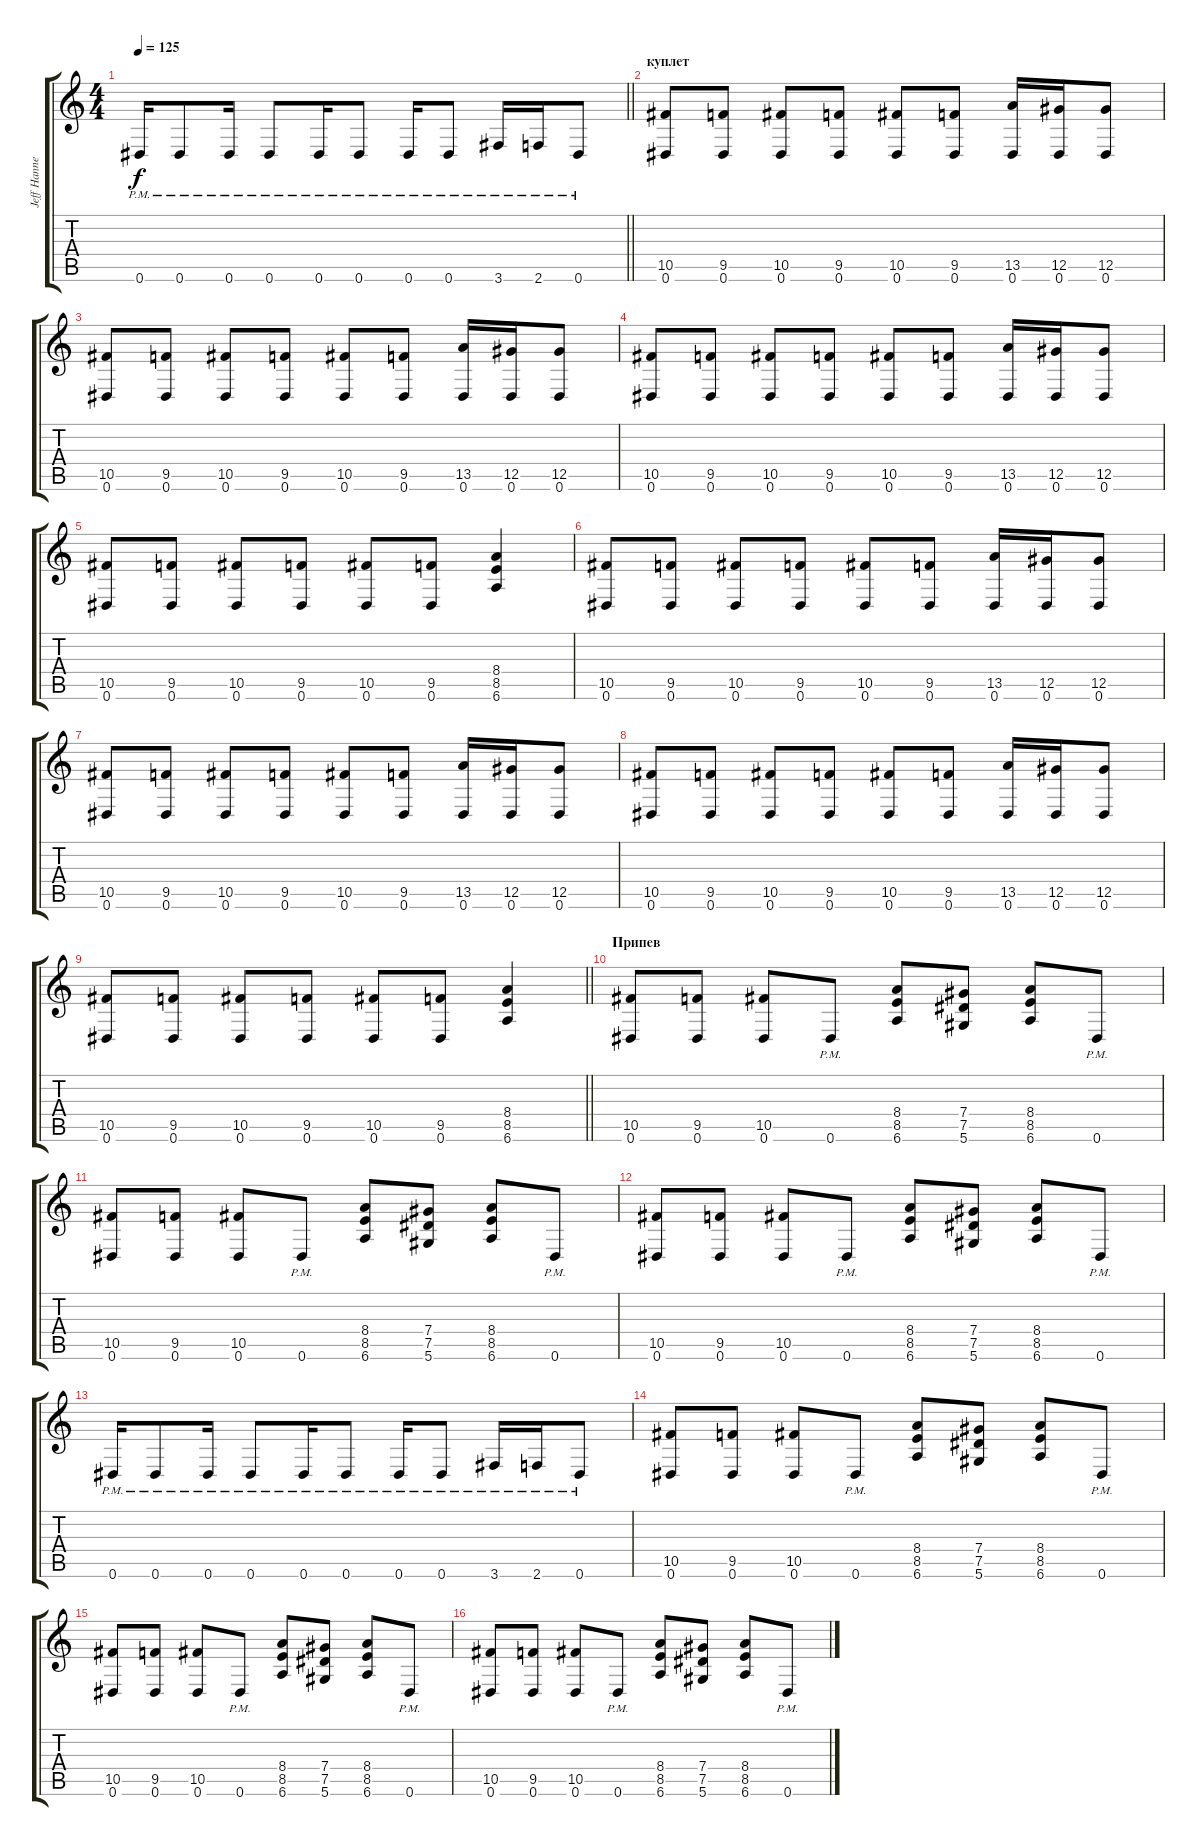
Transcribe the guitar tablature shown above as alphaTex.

\track ("Jeff Hanneman" "Jeff Hanne") {instrument distortionguitar}
\staff {score tabs}
\tuning (Eb4 Bb3 Gb3 Db3 Ab2 Eb2) {hide}
\ts (4 4)
\tempo 125
\clef g2
\barLineRight lightlight
\ks c
0.6{pm}.16{dy f} 0.6{pm}.8 0.6{pm}.16 0.6{pm}.8 0.6{pm}.16 0.6{pm}.8 0.6{pm}.16 0.6{pm}.8 3.6{pm}.16 2.6{pm}.16 0.6{pm}.8 |
\section ("" "куплет")
(10.5 0.6).8 (9.5 0.6).8 (10.5 0.6).8 (9.5 0.6).8 (10.5 0.6).8 (9.5 0.6).8 (13.5 0.6).16 (12.5 0.6).16 (12.5 0.6).8 |
(10.5 0.6).8 (9.5 0.6).8 (10.5 0.6).8 (9.5 0.6).8 (10.5 0.6).8 (9.5 0.6).8 (13.5 0.6).16 (12.5 0.6).16 (12.5 0.6).8 |
(10.5 0.6).8 (9.5 0.6).8 (10.5 0.6).8 (9.5 0.6).8 (10.5 0.6).8 (9.5 0.6).8 (13.5 0.6).16 (12.5 0.6).16 (12.5 0.6).8 |
(10.5 0.6).8 (9.5 0.6).8 (10.5 0.6).8 (9.5 0.6).8 (10.5 0.6).8 (9.5 0.6).8 (8.4 8.5 6.6).4 |
(10.5 0.6).8 (9.5 0.6).8 (10.5 0.6).8 (9.5 0.6).8 (10.5 0.6).8 (9.5 0.6).8 (13.5 0.6).16 (12.5 0.6).16 (12.5 0.6).8 |
(10.5 0.6).8 (9.5 0.6).8 (10.5 0.6).8 (9.5 0.6).8 (10.5 0.6).8 (9.5 0.6).8 (13.5 0.6).16 (12.5 0.6).16 (12.5 0.6).8 |
(10.5 0.6).8 (9.5 0.6).8 (10.5 0.6).8 (9.5 0.6).8 (10.5 0.6).8 (9.5 0.6).8 (13.5 0.6).16 (12.5 0.6).16 (12.5 0.6).8 |
\barLineRight lightlight
(10.5 0.6).8 (9.5 0.6).8 (10.5 0.6).8 (9.5 0.6).8 (10.5 0.6).8 (9.5 0.6).8 (8.4 8.5 6.6).4 |
\section ("" "Припев")
(10.5 0.6).8 (9.5 0.6).8 (10.5 0.6).8 0.6{pm}.8 (8.4 8.5 6.6).8 (7.4 7.5 5.6).8 (8.4 8.5 6.6).8 0.6{pm}.8 |
(10.5 0.6).8 (9.5 0.6).8 (10.5 0.6).8 0.6{pm}.8 (8.4 8.5 6.6).8 (7.4 7.5 5.6).8 (8.4 8.5 6.6).8 0.6{pm}.8 |
(10.5 0.6).8 (9.5 0.6).8 (10.5 0.6).8 0.6{pm}.8 (8.4 8.5 6.6).8 (7.4 7.5 5.6).8 (8.4 8.5 6.6).8 0.6{pm}.8 |
0.6{pm}.16 0.6{pm}.8 0.6{pm}.16 0.6{pm}.8 0.6{pm}.16 0.6{pm}.8 0.6{pm}.16 0.6{pm}.8 3.6{pm}.16 2.6{pm}.16 0.6{pm}.8 |
(10.5 0.6).8 (9.5 0.6).8 (10.5 0.6).8 0.6{pm}.8 (8.4 8.5 6.6).8 (7.4 7.5 5.6).8 (8.4 8.5 6.6).8 0.6{pm}.8 |
(10.5 0.6).8 (9.5 0.6).8 (10.5 0.6).8 0.6{pm}.8 (8.4 8.5 6.6).8 (7.4 7.5 5.6).8 (8.4 8.5 6.6).8 0.6{pm}.8 |
(10.5 0.6).8 (9.5 0.6).8 (10.5 0.6).8 0.6{pm}.8 (8.4 8.5 6.6).8 (7.4 7.5 5.6).8 (8.4 8.5 6.6).8 0.6{pm}.8
